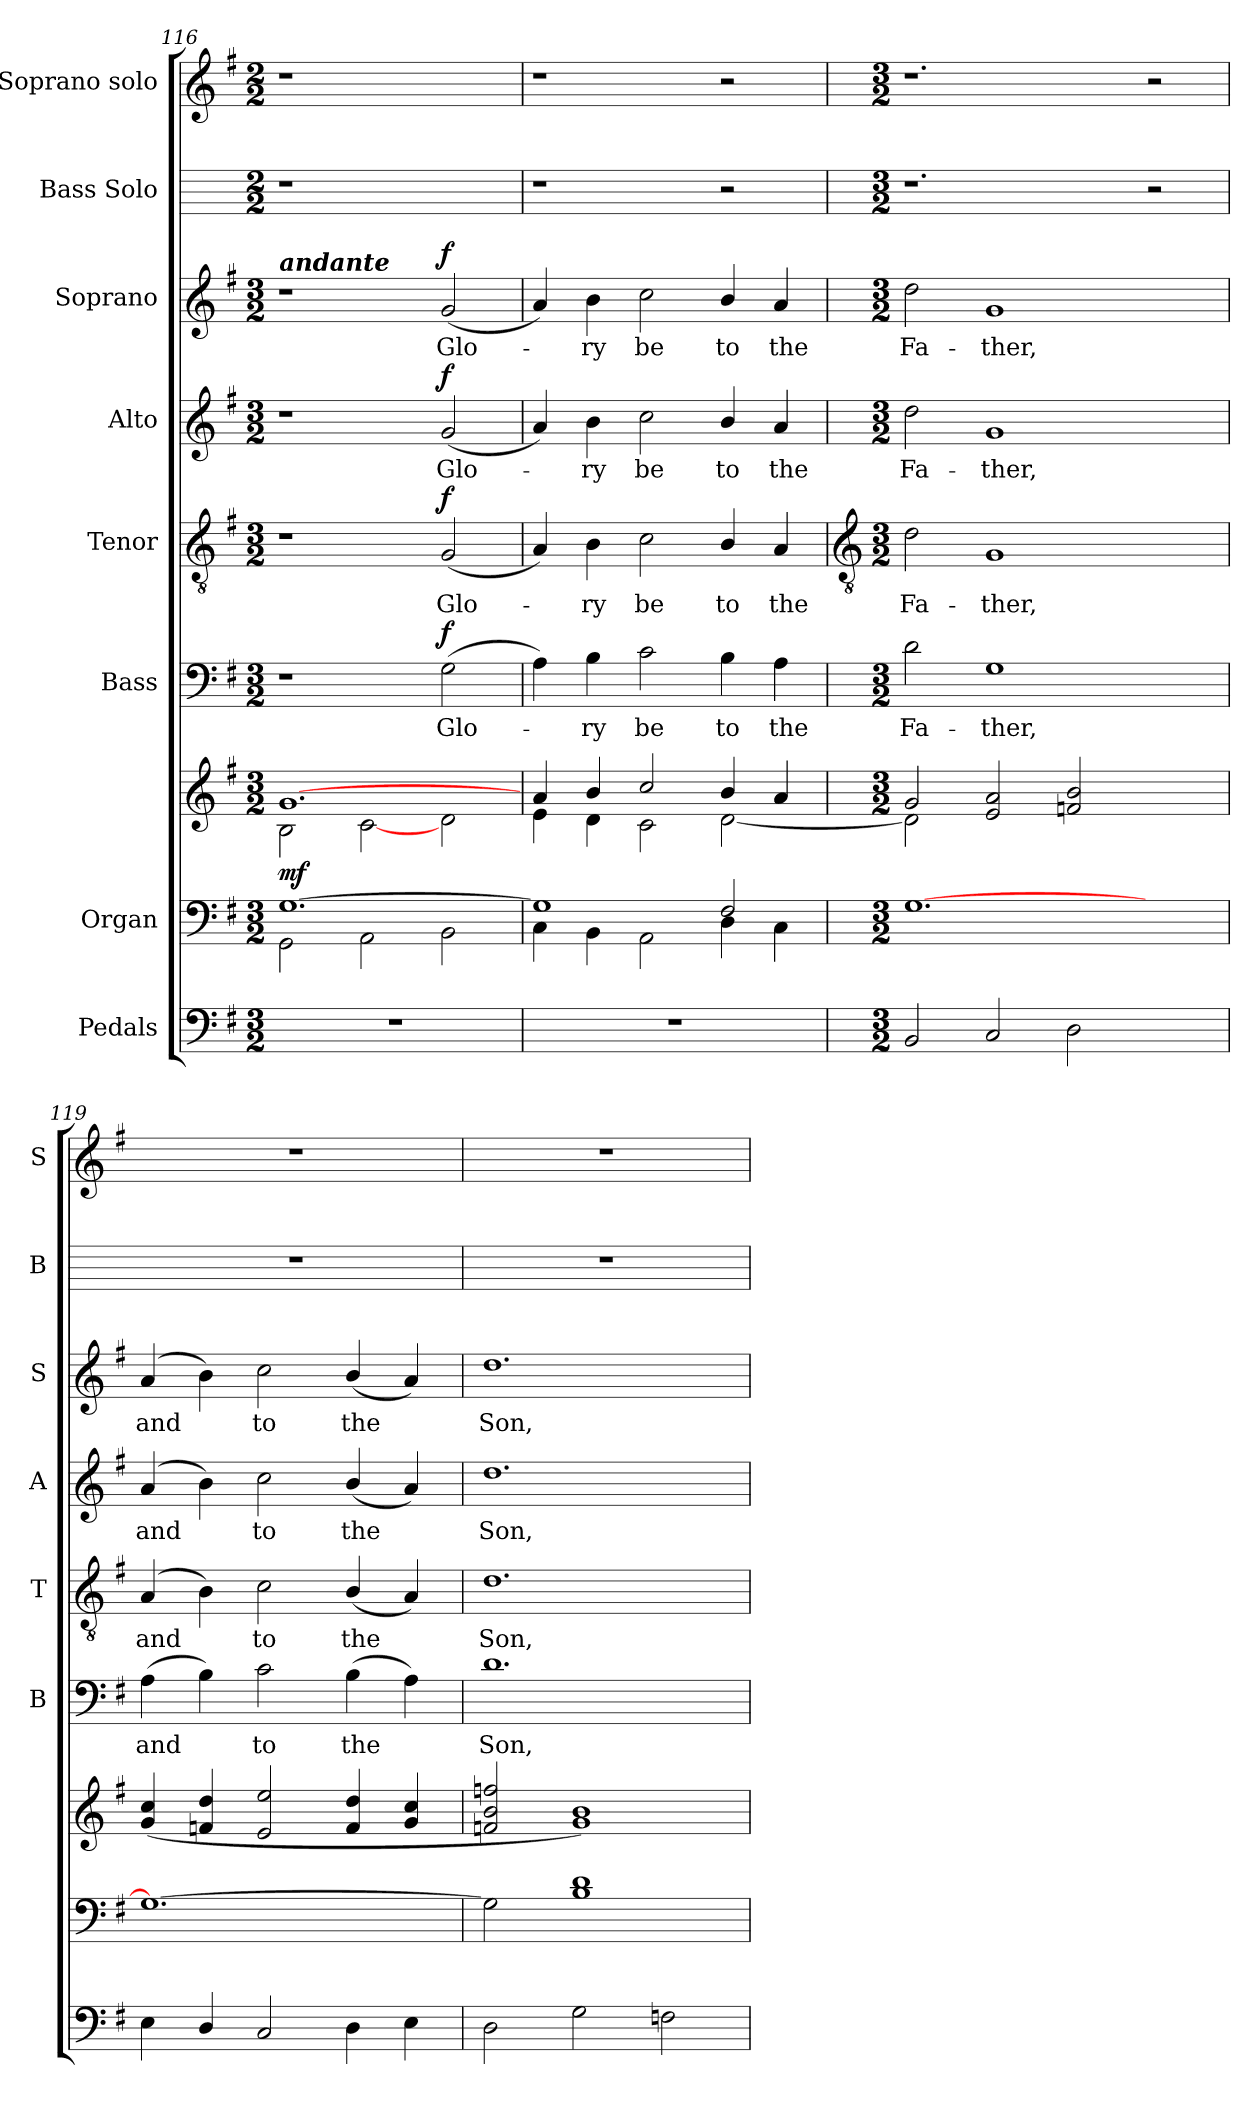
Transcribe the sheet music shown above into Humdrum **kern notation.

**kern	**kern	**kern	**dynam	**kern	**text	**dynam	**kern	**text	**dynam	**kern	**text	**dynam	**kern	**text	**dynam	**kern	**kern
*part8	*part7	*part7	*part7	*part6	*part6	*part6	*part5	*part5	*part5	*part4	*part4	*part4	*part3	*part3	*part3	*part2	*part1
*staff9	*staff8	*staff7	*staff7/8	*staff6	*staff6	*staff6	*staff5	*staff5	*staff5	*staff4	*staff4	*staff4	*staff3	*staff3	*staff3	*staff2	*staff1
*I"Pedals	*I"Organ	*	*	*I"Bass	*	*	*I"Tenor	*	*	*I"Alto	*	*	*I"Soprano	*	*	*I"Bass Solo	*I"Soprano solo
*	*	*	*	*I'B	*	*	*I'T	*	*	*I'A	*	*	*I'S	*	*	*I'B	*I'S
*clefF4	*clefF4	*clefG2	*	*clefF4	*	*	*clefGv2	*	*	*clefG2	*	*	*clefG2	*	*	*	*clefG2
*k[f#]	*k[f#]	*k[f#]	*	*k[f#]	*	*	*k[f#]	*	*	*k[f#]	*	*	*k[f#]	*	*	*	*k[f#]
*G:	*G:	*G:	*	*G:	*	*	*G:	*	*	*G:	*	*	*G:	*	*	*	*G:
*M3/2	*M3/2	*M3/2	*	*M3/2	*	*	*M3/2	*	*	*M3/2	*	*	*M3/2	*	*	*M2/2	*M2/2
=116	=116	=116	=116	=116	=116	=116	=116	=116	=116	=116	=116	=116	=116	=116	=116	=116	=116
!	!	!	!	!	!	!	!	!	!	!	!	!	!LO:TX:a:Bi:t=andante	!	!	!	!
!	!	!LO:TX:b:Bi:t=Gt.	!	!	!	!	!	!	!	!	!	!	!	!	!	!	!
!LO:N:vis=1	!	!	!LO:DY:b	!	!	!	!	!	!	!	!	!	!	!	!	!	!
*	*^	*^	*	*	*	*	*	*	*	*	*	*	*	*	*	*	*
1.r	[1.G	2GG\	[1.g	2B\	mf	1r	.	.	1r	.	.	1r	.	.	1r	.	.	1r	1r
.	.	2AA\	.	[2c\	.	.	.	.	.	.	.	.	.	.	.	.	.	.	.
!	!	!	!	!	!	!	!LO:LY:b	!LO:DY:b	!	!LO:LY:b	!LO:DY:b	!	!LO:LY:b	!LO:DY:b	!	!LO:LY:b	!LO:DY:b	!	!
.	.	2BB\	.	2d\	.	(>2G	Glo-	f	(<2G	Glo-	f	(<2g	Glo-	f	(<2g	Glo-	f	2ryy	2ryy
=117	=117	=117	=117	=117	=117	=117	=117	=117	=117	=117	=117	=117	=117	=117	=117	=117	=117	=117	=117
!LO:N:vis=1	!	!	!	!	!	!	!	!	!	!	!	!	!	!	!	!	!	!	!
1.r	1G]	4C\	4a	4e\	.	4A)	.	.	4A)	.	.	4a)	.	.	4a)	.	.	1r	1r
!	!	!	!	!	!	!	!LO:LY:b	!	!	!LO:LY:b	!	!	!LO:LY:b	!	!	!LO:LY:b	!	!	!
.	.	4BB\	4b/	4d\	.	4B	ry	.	4B	ry	.	4b	ry	.	4b	ry	.	.	.
!	!	!	!	!	!	!	!LO:LY:b	!	!	!LO:LY:b	!	!	!LO:LY:b	!	!	!LO:LY:b	!	!	!
.	.	2AA\	2cc/	2c\	.	2c	be	.	2c	be	.	2cc	be	.	2cc	be	.	.	.
!	!	!	!	!	!	!	!LO:LY:b	!	!	!LO:LY:b	!	!	!LO:LY:b	!	!	!LO:LY:b	!	!	!
.	2F#/	4D\	4b/	[2d\	.	4B	to	.	4B/	to	.	4b/	to	.	4b/	to	.	2r	2r
!	!	!	!	!	!	!	!LO:LY:b	!	!	!LO:LY:b	!	!	!LO:LY:b	!	!	!LO:LY:b	!	!	!
.	.	4C\	4a	.	.	4A	the	.	4A	the	.	4a	the	.	4a	the	.	.	.
!!LO:LB:g=z
=118	=118	=118	=118	=118	=118	=118	=118	=118	=118	=118	=118	=118	=118	=118	=118	=118	=118	=118	=118
*	*	*	*	*	*	*	*	*	*clefGv2	*	*	*	*	*	*	*	*	*	*
*M3/2	*M3/2	*	*M3/2	*	*	*M3/2	*	*	*M3/2	*	*	*M3/2	*	*	*M3/2	*	*	*M3/2	*M3/2
!	!	!	!	!	!	!	!LO:LY:b	!	!	!LO:LY:b	!	!	!LO:LY:b	!	!	!LO:LY:b	!	!	!
2BB	[1.G	2ryy	2g	2d\]	.	2d	Fa-	.	2d	Fa-	.	2dd	Fa-	.	2dd	Fa-	.	1.r	1.r
!	!	!	!	!	!	!	!LO:LY:b	!	!	!LO:LY:b	!	!	!LO:LY:b	!	!	!LO:LY:b	!	!	!
2C	.	2ryy	2e 2a	1ryy	.	1G	-ther,	.	1G	-ther,	.	1g	-ther,	.	1g	-ther,	.	.	.
2D	.	2ryy	2fn 2b	.	.	.	.	.	.	.	.	.	.	.	.	.	.	.	.
2ryy	2ryy	2ryy	2ryy	2ryy	.	2ryy	.	.	2ryy	.	.	2ryy	.	.	2ryy	.	.	2r	2r
=119	=119	=119	=119	=119	=119	=119	=119	=119	=119	=119	=119	=119	=119	=119	=119	=119	=119	=119	=119
!	!	!	!	!	!	!	!LO:LY:b	!	!	!LO:LY:b	!	!	!LO:LY:b	!	!	!LO:LY:b	!	!	!
4E	1.G_	2ryy	(<4g 4cc	1ryy	.	(>4A	and	.	(<4A	and	.	(<4a	and	.	(<4a	and	.	1.r	1.r
4D/	.	.	4fn 4dd	.	.	4B)	.	.	4B)	.	.	4b)	.	.	4b)	.	.	.	.
!	!	!	!	!	!	!	!LO:LY:b	!	!	!LO:LY:b	!	!	!LO:LY:b	!	!	!LO:LY:b	!	!	!
2C	.	2ryy	2e 2ee	.	.	2c	to	.	2c	to	.	2cc	to	.	2cc	to	.	.	.
!	!	!	!	!	!	!	!LO:LY:b	!	!	!LO:LY:b	!	!	!LO:LY:b	!	!	!LO:LY:b	!	!	!
4D	.	2ryy	4f 4dd	4ryy	.	(>4B	the	.	(<4B/	the	.	(<4b/	the	.	(<4b/	the	.	.	.
4E	.	.	4g 4cc	4ryy	.	4A)	.	.	4A)	.	.	4a)	.	.	4a)	.	.	.	.
=120	=120	=120	=120	=120	=120	=120	=120	=120	=120	=120	=120	=120	=120	=120	=120	=120	=120	=120	=120
!	!	!	!	!	!	!	!LO:LY:b	!	!	!LO:LY:b	!	!	!LO:LY:b	!	!	!LO:LY:b	!	!	!
2D	2G]	2ryy	2fn 2b 2ffn	1.ryy	.	1.d	Son,	.	1.d	Son,	.	1.dd	Son,	.	1.dd	Son,	.	1.r	1.r
2G	1B 1d	2ryy	1g 1b)	.	.	.	.	.	.	.	.	.	.	.	.	.	.	.	.
2Fn	.	2ryy	.	.	.	.	.	.	.	.	.	.	.	.	.	.	.	.	.
*	*v	*v	*	*	*	*	*	*	*	*	*	*	*	*	*	*	*	*	*
*	*	*v	*v	*	*	*	*	*	*	*	*	*	*	*	*	*	*	*
=	=	=	=	=	=	=	=	=	=	=	=	=	=	=	=	=	=
*-	*-	*-	*-	*-	*-	*-	*-	*-	*-	*-	*-	*-	*-	*-	*-	*-	*-
